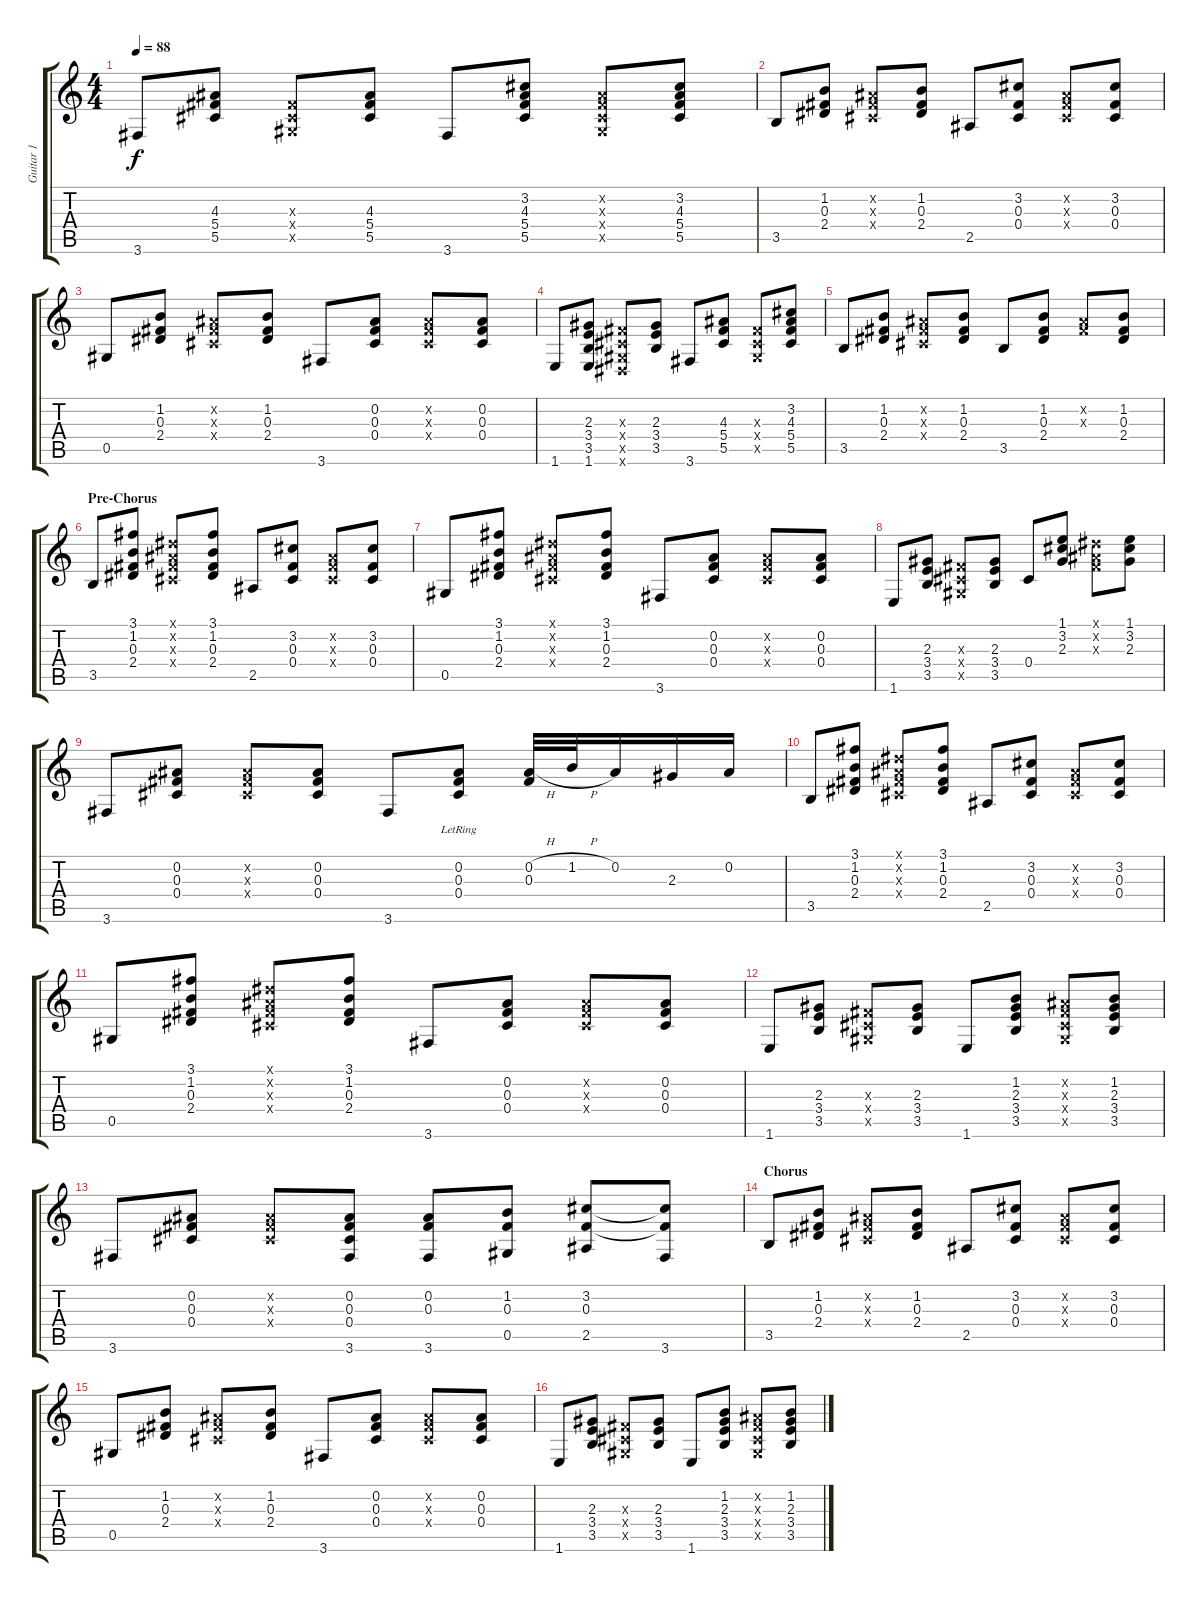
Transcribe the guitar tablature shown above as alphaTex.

\track ("Guitar 1" "Guitar 1") {instrument acousticguitarnylon}
\staff {score tabs}
\tuning (Eb4 Bb3 Gb3 Db3 Ab2 Eb2) {hide}
\ts (4 4)
\tempo 88
\clef g2
\ks c
3.6.8{dy f} (4.3 5.4 5.5).8 (0.3{x} 0.4{x} 0.5{x}).8 (4.3 5.4 5.5).8 3.6.8 (3.2 4.3 5.4 5.5).8 (0.2{x} 0.3{x} 0.4{x} 0.5{x}).8 (3.2 4.3 5.4 5.5).8 |
3.5.8 (1.2 0.3 2.4).8 (0.2{x} 0.3{x} 0.4{x}).8 (1.2 0.3 2.4).8 2.5.8 (3.2 0.3 0.4).8 (0.2{x} 0.3{x} 0.4{x}).8 (3.2 0.3 0.4).8 |
0.5.8 (1.2 0.3 2.4).8 (0.2{x} 0.3{x} 0.4{x}).8 (1.2 0.3 2.4).8 3.6.8 (0.2 0.3 0.4).8 (0.2{x} 0.3{x} 0.4{x}).8 (0.2 0.3 0.4).8 |
1.6.8 (2.3 3.4 3.5 1.6).8 (0.3{x} 0.4{x} 0.5{x} 0.6{x}).8 (2.3 3.4 3.5).8 3.6.8 (4.3 5.4 5.5).8 (0.3{x} 0.4{x} 0.5{x}).8 (3.2 4.3 5.4 5.5).8 |
3.5.8 (1.2 0.3 2.4).8 (0.2{x} 0.3{x} 0.4{x}).8 (1.2 0.3 2.4).8 3.5.8 (1.2 0.3 2.4).8 (0.2{x} 0.3{x}).8 (1.2 0.3 2.4).8 |
\section ("" "Pre-Chorus")
3.5.8 (3.1 1.2 0.3 2.4).8 (0.1{x} 0.2{x} 0.3{x} 0.4{x}).8 (3.1 1.2 0.3 2.4).8 2.5.8 (3.2 0.3 0.4).8 (0.2{x} 0.3{x} 0.4{x}).8 (3.2 0.3 0.4).8 |
0.5.8 (3.1 1.2 0.3 2.4).8 (0.1{x} 0.2{x} 0.3{x} 0.4{x}).8 (3.1 1.2 0.3 2.4).8 3.6.8 (0.2 0.3 0.4).8 (0.2{x} 0.3{x} 0.4{x}).8 (0.2 0.3 0.4).8 |
1.6.8 (2.3 3.4 3.5).8 (0.3{x} 0.4{x} 0.5{x}).8 (2.3 3.4 3.5).8 0.4.8 (1.1 3.2 2.3).8 (0.1{x} 0.2{x} 0.3{x}).8 (1.1 3.2 2.3).8 |
3.6.8 (0.2 0.3 0.4).8 (0.2{x} 0.3{x} 0.4{x}).8 (0.2 0.3 0.4).8 3.6.8 (0.2 0.3 0.4{lr}).8 (0.2{h} 0.3).32 1.2{h}.32 0.2.16 2.3.16 0.2.16 |
3.5.8 (3.1 1.2 0.3 2.4).8 (0.1{x} 0.2{x} 0.3{x} 0.4{x}).8 (3.1 1.2 0.3 2.4).8 2.5.8 (3.2 0.3 0.4).8 (0.2{x} 0.3{x} 0.4{x}).8 (3.2 0.3 0.4).8 |
0.5.8 (3.1 1.2 0.3 2.4).8 (0.1{x} 0.2{x} 0.3{x} 0.4{x}).8 (3.1 1.2 0.3 2.4).8 3.6.8 (0.2 0.3 0.4).8 (0.2{x} 0.3{x} 0.4{x}).8 (0.2 0.3 0.4).8 |
1.6.8 (2.3 3.4 3.5).8 (0.3{x} 0.4{x} 0.5{x}).8 (2.3 3.4 3.5).8 1.6.8 (1.2 2.3 3.4 3.5).8 (0.2{x} 0.3{x} 0.4{x} 0.5{x}).8 (1.2 2.3 3.4 3.5).8 |
3.6.8 (0.2 0.3 0.4).8 (0.2{x} 0.3{x} 0.4{x}).8 (0.2 0.3 0.4 3.6).8 (0.2 0.3 3.6).8 (1.2 0.3 0.5).8 (3.2 0.3 2.5).8 (3.2{t} 0.3{t} 3.6).8 |
\section ("" "Chorus")
3.5.8 (1.2 0.3 2.4).8 (0.2{x} 0.3{x} 0.4{x}).8 (1.2 0.3 2.4).8 2.5.8 (3.2 0.3 0.4).8 (0.2{x} 0.3{x} 0.4{x}).8 (3.2 0.3 0.4).8 |
0.5.8 (1.2 0.3 2.4).8 (0.2{x} 0.3{x} 0.4{x}).8 (1.2 0.3 2.4).8 3.6.8 (0.2 0.3 0.4).8 (0.2{x} 0.3{x} 0.4{x}).8 (0.2 0.3 0.4).8 |
1.6.8 (2.3 3.4 3.5).8 (0.3{x} 0.4{x} 0.5{x}).8 (2.3 3.4 3.5).8 1.6.8 (1.2 2.3 3.4 3.5).8 (0.2{x} 0.3{x} 0.4{x} 0.5{x}).8 (1.2 2.3 3.4 3.5).8
